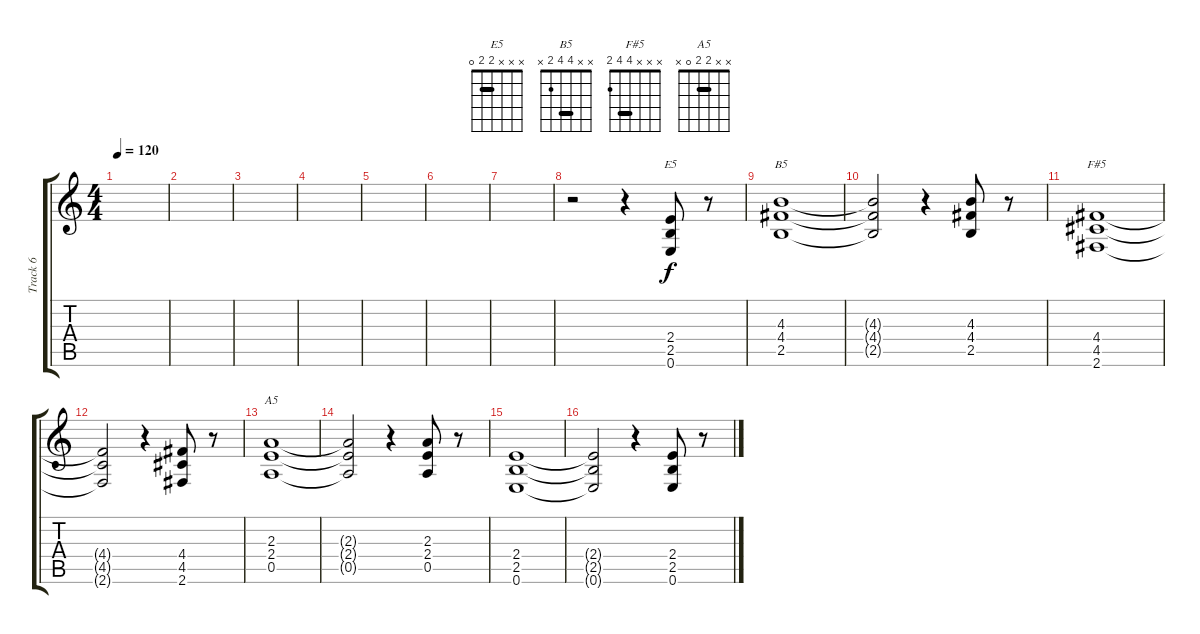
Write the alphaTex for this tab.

\track ("Track 6" "Track 6") {instrument distortionguitar}
\staff {score tabs}
\tuning (E4 B3 G3 D3 A2 E2) {hide}
\chord ("E5" x x x 2 2 0) {barre 2}
\chord ("B5" x x 4 4 2 x) {barre 4}
\chord ("F#5" x x x 4 4 2) {barre 4}
\chord ("A5" x x 2 2 0 x) {barre 2}
\ts (4 4)
\tempo 120
\clef g2
\ks c
|
|
|
|
|
|
|
r.2 r.4 (2.4 2.5 0.6).8{ch "E5"} r.8 |
(4.3 4.4 2.5).1{ch "B5"} |
(4.3{t} 4.4{t} 2.5{t}).2 r.4 (4.3 4.4 2.5).8 r.8 |
(4.4 4.5 2.6).1{ch "F#5"} |
(4.4{t} 4.5{t} 2.6{t}).2 r.4 (4.4 4.5 2.6).8 r.8 |
(2.3 2.4 0.5).1{ch "A5"} |
(2.3{t} 2.4{t} 0.5{t}).2 r.4 (2.3 2.4 0.5).8 r.8 |
(2.4 2.5 0.6).1 |
(2.4{t} 2.5{t} 0.6{t}).2 r.4 (2.4 2.5 0.6).8 r.8
